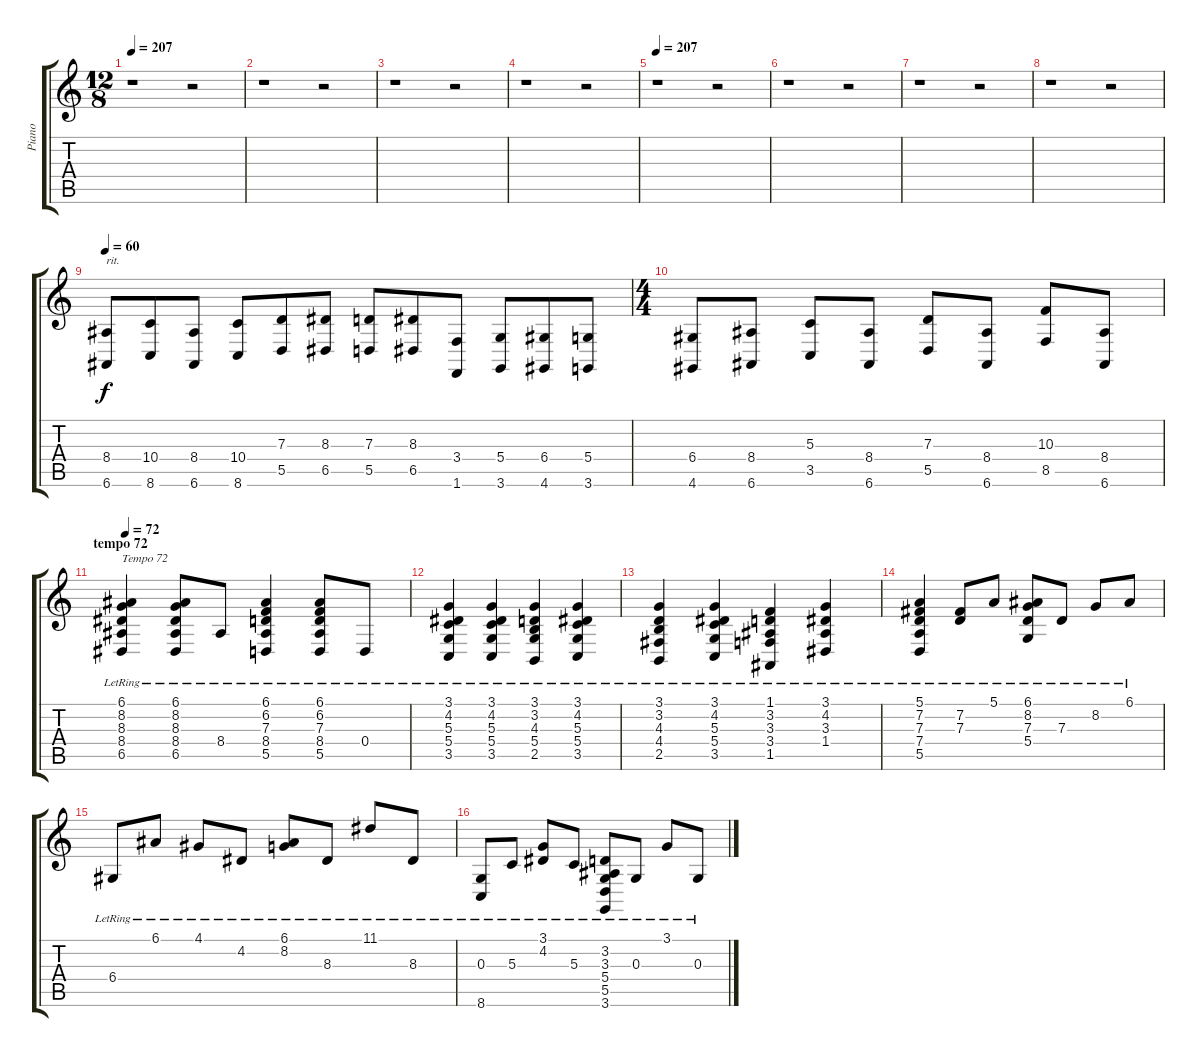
\track ("Piano" "Piano") {instrument brightacousticpiano}
\staff {score tabs}
\tuning (E4 B3 G3 D3 A2 E2) {hide}
\ts (12 8)
\tempo 207
\clef g2
\ks c
r.1{dy f} r.2 |
r.1 r.2 |
r.1 r.2 |
r.1 r.2 |
\tempo 207
r.1 r.2 |
r.1 r.2 |
r.1 r.2 |
r.1 r.2 |
\tempo 60
(8.4 6.6).8{txt "rit."} (10.4 8.6).8 (8.4 6.6).8 (10.4 8.6).8 (7.3 5.5).8 (8.3 6.5).8 (7.3 5.5).8 (8.3 6.5).8 (3.4 1.6).8 (5.4 3.6).8 (6.4 4.6).8 (5.4 3.6).8 |
\ts (4 4)
(6.4 4.6).8 (8.4 6.6).8 (5.3 3.5).8 (8.4 6.6).8 (7.3 5.5).8 (8.4 6.6).8 (10.3 8.5).8 (8.4 6.6).8 |
\section ("" "tempo 72")
\tempo 72
(6.1{lr} 8.2{lr} 8.3{lr} 8.4{lr} 6.5{lr}).4{txt "Tempo 72"} (6.1{lr} 8.2{lr} 8.3{lr} 8.4{lr} 6.5{lr}).8 8.4{lr}.8 (6.1{lr} 6.2{lr} 7.3{lr} 8.4{lr} 5.5{lr}).4 (6.1{lr} 6.2{lr} 7.3{lr} 8.4{lr} 5.5{lr}).8 0.4{lr}.8 |
(3.1{lr} 4.2{lr} 5.3{lr} 5.4{lr} 3.5{lr}).4 (3.1{lr} 4.2{lr} 5.3{lr} 5.4{lr} 3.5{lr}).4 (3.1{lr} 3.2{lr} 4.3{lr} 5.4{lr} 2.5{lr}).4 (3.1{lr} 4.2{lr} 5.3{lr} 5.4{lr} 3.5{lr}).4 |
(3.1{lr} 3.2{lr} 4.3{lr} 4.4{lr} 2.5{lr}).4 (3.1{lr} 4.2{lr} 5.3{lr} 5.4{lr} 3.5{lr}).4 (1.1{lr} 3.2{lr} 3.3{lr} 3.4{lr} 1.5{lr}).4 (3.1{lr} 4.2{lr} 3.3{lr} 1.4{lr}).4 |
(5.1{lr} 7.2{lr} 7.3{lr} 7.4{lr} 5.5{lr}).4 (7.2{lr} 7.3{lr}).8 5.1{lr}.8 (6.1{lr} 8.2{lr} 7.3{lr} 5.4{lr}).8 7.3{lr}.8 8.2{lr}.8 6.1{lr}.8 |
6.4{lr}.8 6.1{lr}.8 4.1{lr}.8 4.2{lr}.8 (6.1{lr} 8.2{lr}).8 8.3{lr}.8 11.1{lr}.8 8.3{lr}.8 |
(0.3{lr} 8.6{lr}).8 5.3{lr}.8 (3.1{lr} 4.2{lr}).8 5.3{lr}.8 (3.2{lr} 3.3{lr} 5.4{lr} 5.5{lr} 3.6{lr}).8 0.3{lr}.8 3.1{lr}.8 0.3{lr}.8
